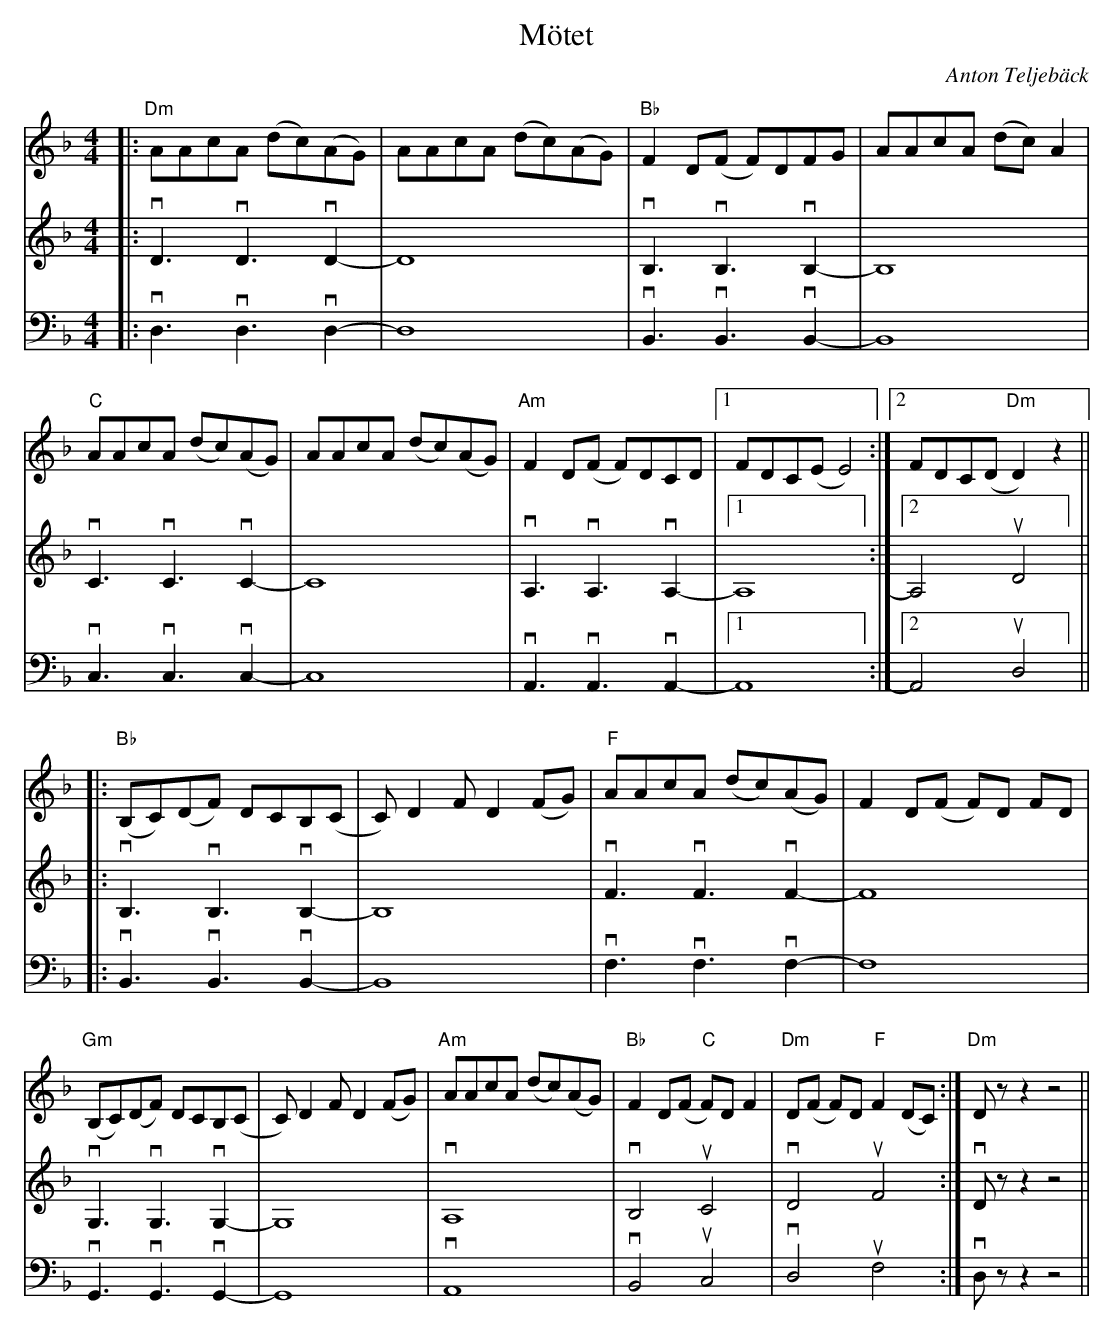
X:1
T:Mötet
C:Anton Teljebäck
M:4/4
L:1/8
K:Dm
V:1
|: "Dm" AAcA (dc)(AG) | AAcA (dc)(AG) | "Bb" F2D(F F)DFG | AAcA (dc)A2 |
"C" AAcA (dc)(AG) | AAcA (dc)(AG) |"Am" F2D(F F)DCD |1 FDC(E E4) :|2 FDC(D "Dm"D2)z2 ||
|:"Bb"(B,C)(DF) DCB,(C | C)D2F D2(FG) |"F" AAcA (dc)(AG) | F2 D(F F)D FD |
"Gm" (B,C)(DF) DCB,(C | C)D2F D2(FG) |"Am" AAcA (dc)(AG) | "Bb" F2D(F "C" F)DF2 |"Dm"D(F F)D "F"F2 (DC):|"Dm"Dz z2 z4 ||
V:2
|:vD3vD3vD2- |  D8 | vB,3vB,3vB,2- | B,8 | vC3vC3vC2- |  C8 | vA,3vA,3vA,2- |1 A,8 :|2 A,4uD4 ||
|: vB,3vB,3vB,2- | B,8 | vF3vF3vF2- | F8 | vG,3vG,3vG,2- | G,8 | vA,8 | vB,4 uC4 | vD4 uF4 :| vDz z2 z4 ||
V:3
|:vD,3vD,3vD,2- |  D,8 | vB,,3vB,,3vB,,2- | B,,8 | vC,3vC,3vC,2- |  C,8 | vA,,3vA,,3vA,,2- |1 A,,8 :|2 A,,4uD,4 ||
|: vB,,3vB,,3vB,,2- | B,,8 | vF,3vF,3vF,2- | F,8 | vG,,3vG,,3vG,,2- | G,,8 | vA,,8 | vB,,4 uC,4 | vD,4 uF,4 :| vD,z z2 z4 ||
